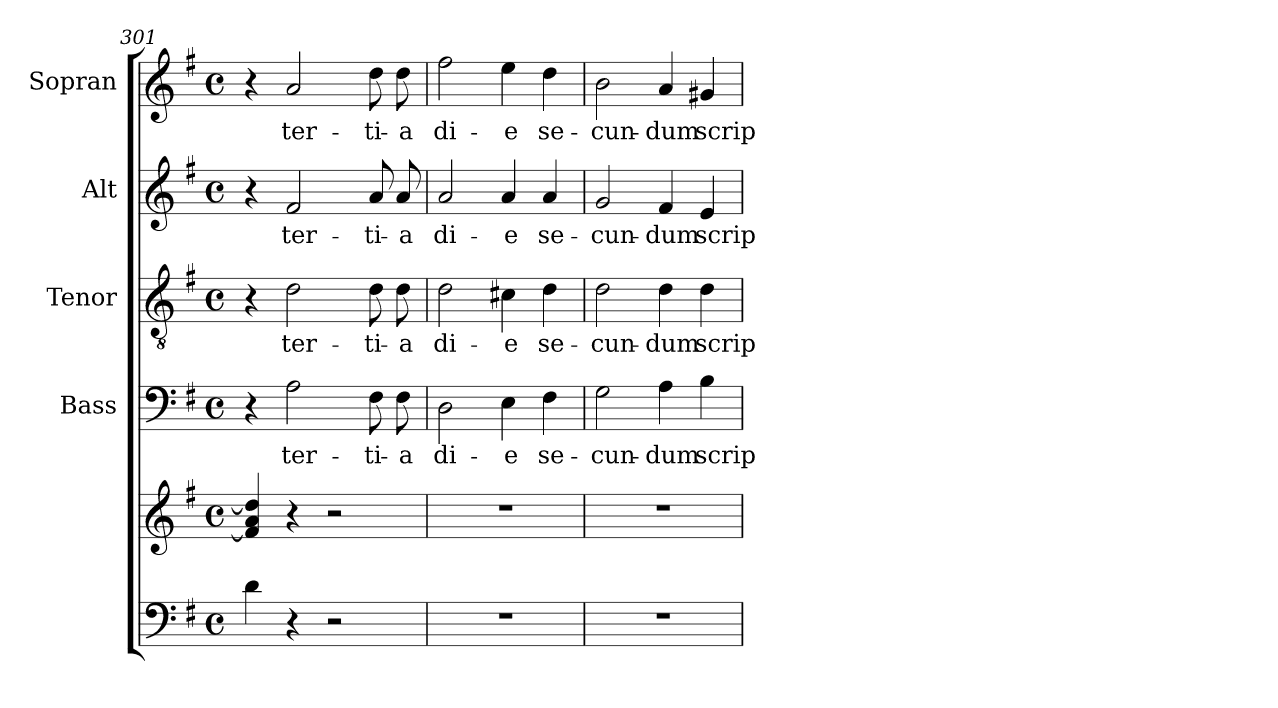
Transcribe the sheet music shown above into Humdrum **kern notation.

**kern	**kern	**kern	**text	**kern	**text	**kern	**text	**kern	**text
*part5	*part5	*part4	*part4	*part3	*part3	*part2	*part2	*part1	*part1
*staff6	*staff5	*staff4	*staff4	*staff3	*staff3	*staff2	*staff2	*staff1	*staff1
*	*	*I"Bass	*	*I"Tenor	*	*I"Alt	*	*I"Sopran	*
*	*	*I'B.	*	*I'T.	*	*I'A.	*	*I'S.	*
*clefF4	*clefG2	*clefF4	*	*clefGv2	*	*clefG2	*	*clefG2	*
*k[f#]	*k[f#]	*k[f#]	*	*k[f#]	*	*k[f#]	*	*k[f#]	*
*G:	*G:	*G:	*	*G:	*	*G:	*	*G:	*
*M4/4	*M4/4	*M4/4	*	*M4/4	*	*M4/4	*	*M4/4	*
*met(c)	*met(c)	*met(c)	*	*met(c)	*	*met(c)	*	*met(c)	*
=301	=301	=301	=301	=301	=301	=301	=301	=301	=301
4d\	4f#/] 4a/ 4dd/]	4r	.	4r	.	4r	.	4r	.
!	!	!	!LO:LY:b	!	!LO:LY:b	!	!LO:LY:b	!	!LO:LY:b
4r	4r	2A\	ter-	2d\	ter-	2f#/	ter-	2a/	ter-
2r	2r	.	.	.	.	.	.	.	.
!	!	!	!LO:LY:b	!	!LO:LY:b	!	!LO:LY:b	!	!LO:LY:b
.	.	8F#\	-ti-	8d\	-ti-	8a/	-ti-	8dd\	-ti-
!	!	!	!LO:LY:b	!	!LO:LY:b	!	!LO:LY:b	!	!LO:LY:b
.	.	8F#\	-a	8d\	-a	8a/	-a	8dd\	-a
=302	=302	=302	=302	=302	=302	=302	=302	=302	=302
!	!	!	!LO:LY:b	!	!LO:LY:b	!	!LO:LY:b	!	!LO:LY:b
1r	1r	2D\	di-	2d\	di-	2a/	di-	2ff#\	di-
!	!	!	!LO:LY:b	!	!LO:LY:b	!	!LO:LY:b	!	!LO:LY:b
.	.	4E\	-e	4c#X\	-e	4a/	-e	4ee\	-e
!	!	!	!LO:LY:b	!	!LO:LY:b	!	!LO:LY:b	!	!LO:LY:b
.	.	4F#\	se-	4d\	se-	4a/	se-	4dd\	se-
=303	=303	=303	=303	=303	=303	=303	=303	=303	=303
!	!	!	!LO:LY:b	!	!LO:LY:b	!	!LO:LY:b	!	!LO:LY:b
1r	1r	2G\	-cun-	2d\	-cun-	2g/	-cun-	2b\	-cun-
!	!	!	!LO:LY:b	!	!LO:LY:b	!	!LO:LY:b	!	!LO:LY:b
.	.	4A\	-dum	4d\	-dum	4f#/	-dum	4a/	-dum
!	!	!	!LO:LY:b	!	!LO:LY:b	!	!LO:LY:b	!	!LO:LY:b
.	.	4B\	scrip-	4d\	scrip-	4e/	scrip-	4g#X/	scrip-
=	=	=	=	=	=	=	=	=	=
*-	*-	*-	*-	*-	*-	*-	*-	*-	*-
